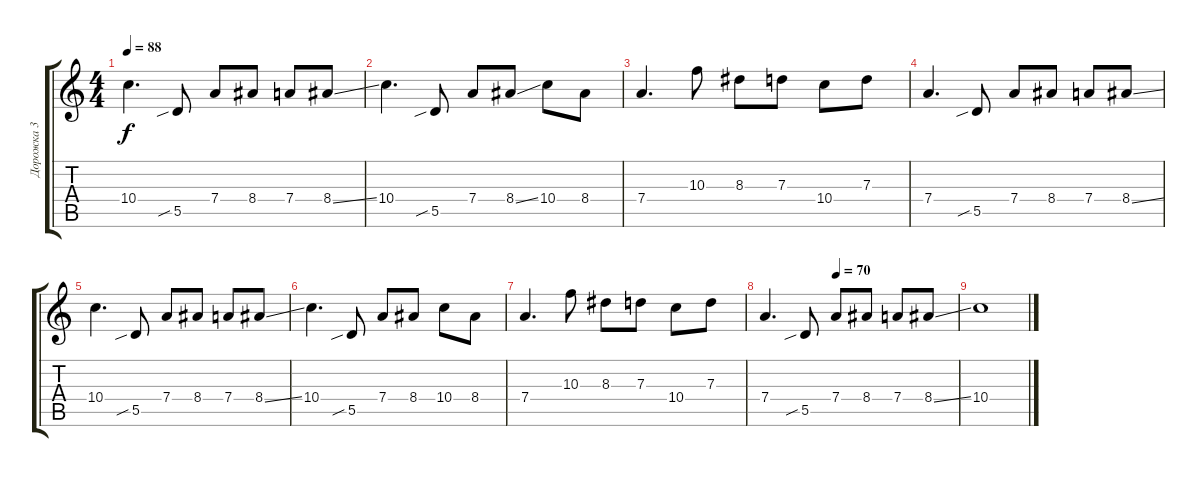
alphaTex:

\track ("Дорожка 3" "Дорожка 3") {instrument overdrivenguitar}
\staff {score tabs}
\tuning (E4 B3 G3 D3 A2 E2) {hide}
\ts (4 4)
\tempo 88
\clef g2
\ks c
10.4.4{d dy f} 5.5{sib}.8 7.4.8 8.4.8 7.4.8 8.4{ss}.8 |
10.4.4{d} 5.5{sib}.8 7.4.8 8.4{ss}.8 10.4.8 8.4.8 |
7.4.4{d} 10.3.8 8.3.8 7.3.8 10.4.8 7.3.8 |
7.4.4{d} 5.5{sib}.8 7.4.8 8.4.8 7.4.8 8.4{ss}.8 |
10.4.4{d} 5.5{sib}.8 7.4.8 8.4.8 7.4.8 8.4{ss}.8 |
10.4.4{d} 5.5{sib}.8 7.4.8 8.4.8 10.4.8 8.4.8 |
7.4.4{d} 10.3.8 8.3.8 7.3.8 10.4.8 7.3.8 |
\tempo (70 0.375)
7.4.4{d} 5.5{sib}.8 7.4.8 8.4.8 7.4.8 8.4{ss}.8 |
10.4.1
